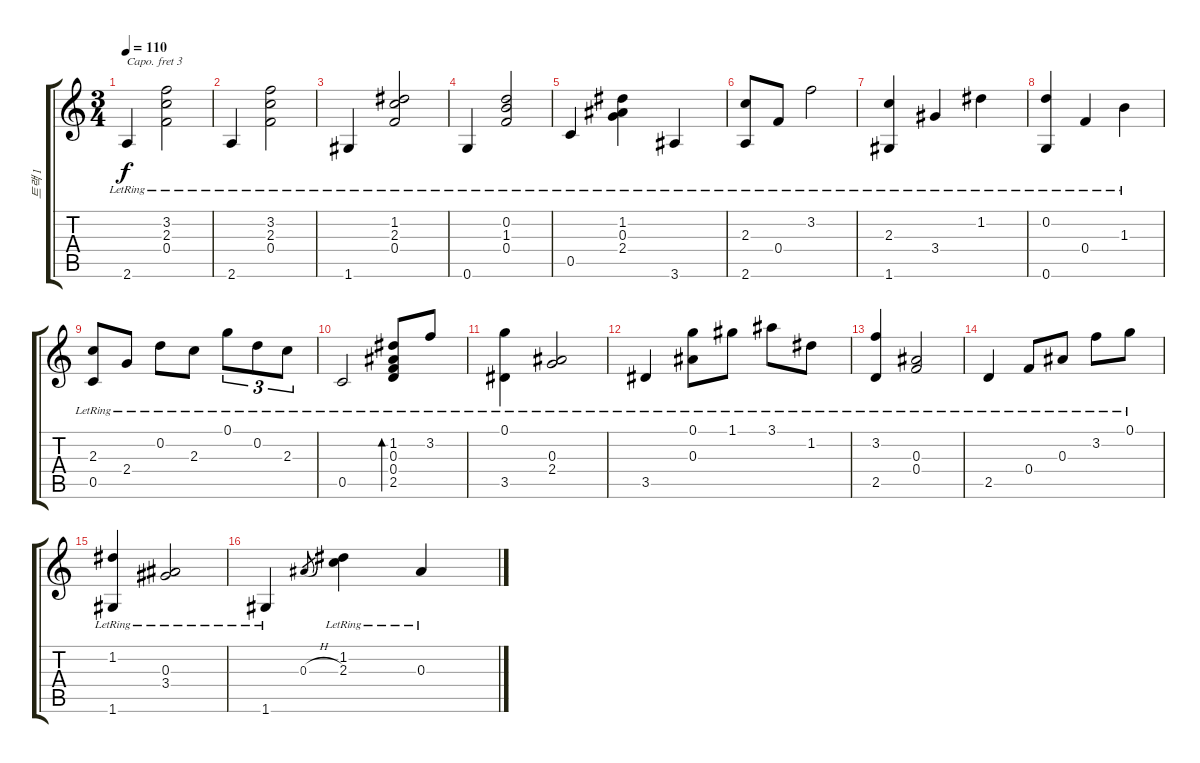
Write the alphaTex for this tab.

\track ("트랙 1" "트랙 1") {instrument acousticguitarsteel}
\staff {score tabs}
\capo 3
\tuning (E4 B3 G3 D3 A2 E2) {hide}
\ts (3 4)
\tempo 110
\clef g2
\ks c
2.6{lr}.4{dy f} (3.2{lr} 2.3{lr} 0.4{lr}).2 |
2.6{lr}.4 (3.2{lr} 2.3{lr} 0.4{lr}).2 |
1.6{lr}.4 (1.2{lr} 2.3{lr} 0.4{lr}).2 |
0.6{lr}.4 (0.2{lr} 1.3{lr} 0.4{lr}).2 |
0.5{lr}.4 (1.2{lr} 0.3{lr} 2.4{lr}).4 3.6{lr}.4 |
(2.3{lr} 2.6{lr}).8 0.4{lr}.8 3.2{lr}.2 |
(2.3{lr} 1.6{lr}).4 3.4{lr}.4 1.2{lr}.4 |
(0.2{lr} 0.6{lr}).4 0.4{lr}.4 1.3{lr}.4 |
(2.3{lr} 0.5{lr}).8 2.4{lr}.8 0.2{lr}.8 2.3{lr}.8 0.1{lr}.8{tu (3 2)} 0.2{lr}.8{tu (3 2)} 2.3{lr}.8{tu (3 2)} |
0.5{lr}.2 (1.2{lr} 0.3{lr} 0.4{lr} 2.5{lr}).8{bd 240} 3.2{lr}.8 |
(0.1{lr} 3.5{lr}).4 (0.3{lr} 2.4{lr}).2 |
3.5{lr}.4 (0.1{lr} 0.3{lr}).8 1.1{lr}.8 3.1{lr}.8 1.2{lr}.8 |
(3.2{lr} 2.5{lr}).4 (0.3{lr} 0.4{lr}).2 |
2.5{lr}.4 0.4{lr}.8 0.3{lr}.8 3.2{lr}.8 0.1{lr}.8 |
(1.2{lr} 1.6{lr}).4 (0.3{lr} 3.4{lr}).2 |
1.6{lr}.4 0.3{h}.8{gr} (1.2{lr} 2.3{lr}).4 0.3{lr}.4
